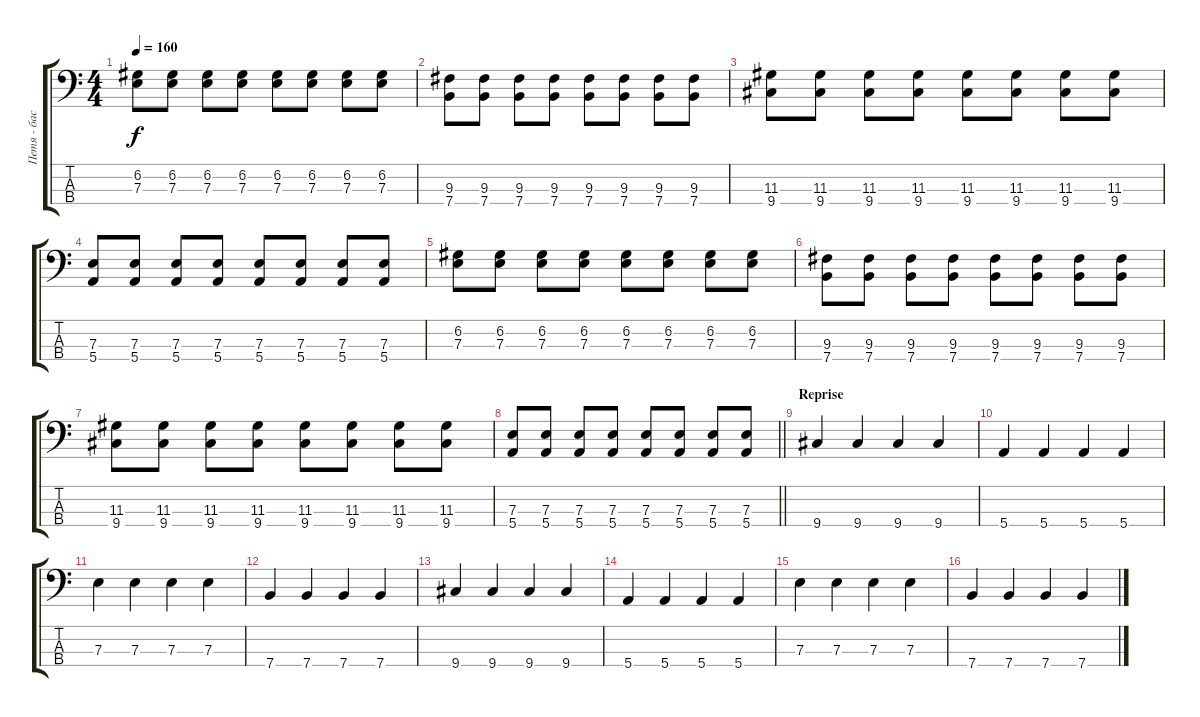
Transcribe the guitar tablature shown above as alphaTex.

\track ("Петя - басс гитара" "Петя - бас") {instrument electricbasspick}
\staff {score tabs}
\tuning (G2 D2 A1 E1) {hide}
\ts (4 4)
\tempo 160
\clef f4
\ks c
(6.2 7.3).8{dy f} (6.2 7.3).8 (6.2 7.3).8 (6.2 7.3).8 (6.2 7.3).8 (6.2 7.3).8 (6.2 7.3).8 (6.2 7.3).8 |
(9.3 7.4).8 (9.3 7.4).8 (9.3 7.4).8 (9.3 7.4).8 (9.3 7.4).8 (9.3 7.4).8 (9.3 7.4).8 (9.3 7.4).8 |
(11.3 9.4).8 (11.3 9.4).8 (11.3 9.4).8 (11.3 9.4).8 (11.3 9.4).8 (11.3 9.4).8 (11.3 9.4).8 (11.3 9.4).8 |
(7.3 5.4).8 (7.3 5.4).8 (7.3 5.4).8 (7.3 5.4).8 (7.3 5.4).8 (7.3 5.4).8 (7.3 5.4).8 (7.3 5.4).8 |
(6.2 7.3).8 (6.2 7.3).8 (6.2 7.3).8 (6.2 7.3).8 (6.2 7.3).8 (6.2 7.3).8 (6.2 7.3).8 (6.2 7.3).8 |
(9.3 7.4).8 (9.3 7.4).8 (9.3 7.4).8 (9.3 7.4).8 (9.3 7.4).8 (9.3 7.4).8 (9.3 7.4).8 (9.3 7.4).8 |
(11.3 9.4).8 (11.3 9.4).8 (11.3 9.4).8 (11.3 9.4).8 (11.3 9.4).8 (11.3 9.4).8 (11.3 9.4).8 (11.3 9.4).8 |
\barLineRight lightlight
(7.3 5.4).8 (7.3 5.4).8 (7.3 5.4).8 (7.3 5.4).8 (7.3 5.4).8 (7.3 5.4).8 (7.3 5.4).8 (7.3 5.4).8 |
\section ("" "Reprise")
9.4.4 9.4.4 9.4.4 9.4.4 |
5.4.4 5.4.4 5.4.4 5.4.4 |
7.3.4 7.3.4 7.3.4 7.3.4 |
7.4.4 7.4.4 7.4.4 7.4.4 |
9.4.4 9.4.4 9.4.4 9.4.4 |
5.4.4 5.4.4 5.4.4 5.4.4 |
7.3.4 7.3.4 7.3.4 7.3.4 |
7.4.4 7.4.4 7.4.4 7.4.4
